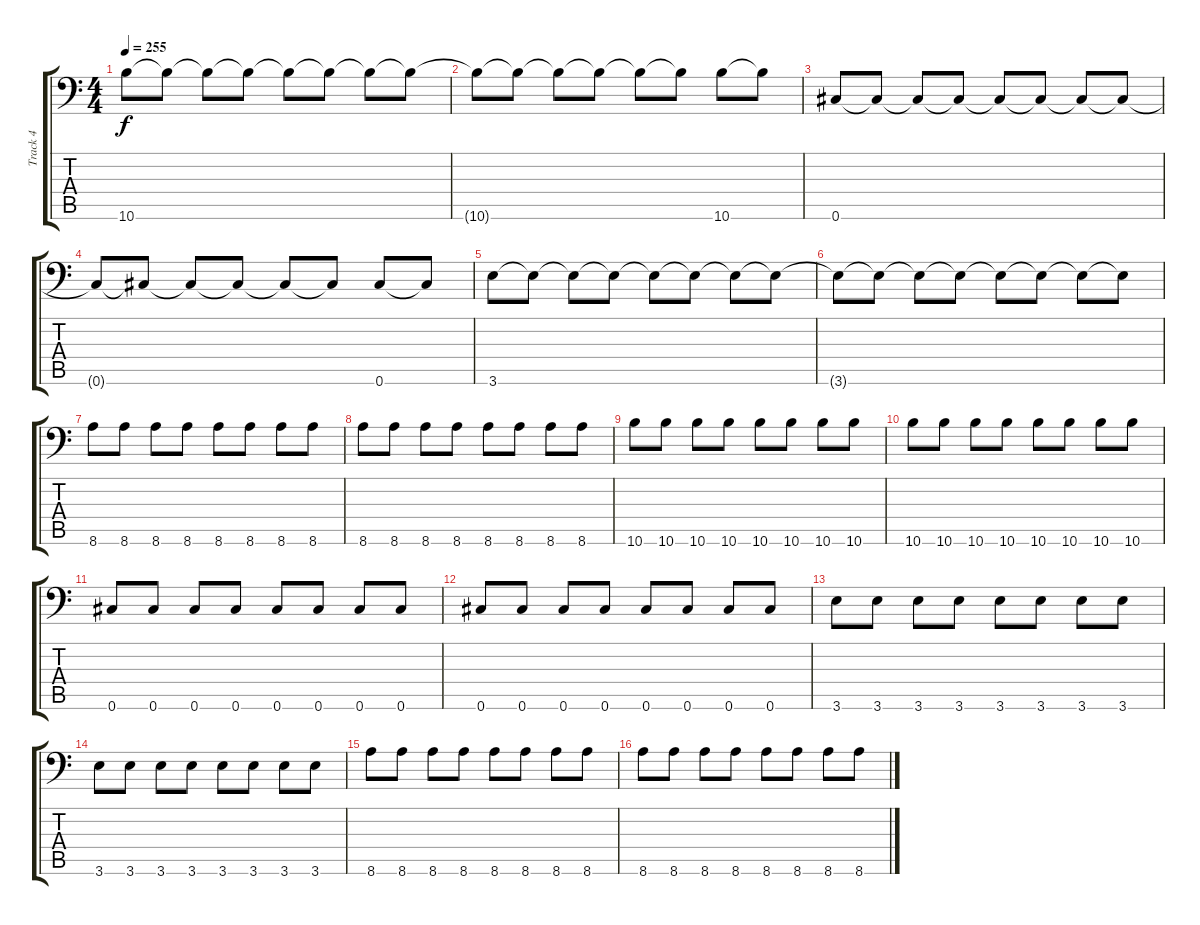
\track ("Track 4" "Track 4") {instrument electricbasspick}
\staff {score tabs}
\tuning (Eb4 Bb3 Gb3 Db3 Ab2 Db2) {hide}
\ts (4 4)
\tempo 255
\clef f4
\ks c
10.6.8{dy f} 10.6{t}.8 10.6{t}.8 10.6{t}.8 10.6{t}.8 10.6{t}.8 10.6{t}.8 10.6{t}.8 |
10.6{t}.8 10.6{t}.8 10.6{t}.8 10.6{t}.8 10.6{t}.8 10.6{t}.8 10.6.8 10.6{t}.8 |
0.6.8 0.6{t}.8 0.6{t}.8 0.6{t}.8 0.6{t}.8 0.6{t}.8 0.6{t}.8 0.6{t}.8 |
0.6{t}.8 0.6{t}.8 0.6{t}.8 0.6{t}.8 0.6{t}.8 0.6{t}.8 0.6.8 0.6{t}.8 |
3.6.8 3.6{t}.8 3.6{t}.8 3.6{t}.8 3.6{t}.8 3.6{t}.8 3.6{t}.8 3.6{t}.8 |
3.6{t}.8 3.6{t}.8 3.6{t}.8 3.6{t}.8 3.6{t}.8 3.6{t}.8 3.6{t}.8 3.6{t}.8 |
8.6.8 8.6.8 8.6.8 8.6.8 8.6.8 8.6.8 8.6.8 8.6.8 |
8.6.8 8.6.8 8.6.8 8.6.8 8.6.8 8.6.8 8.6.8 8.6.8 |
10.6.8 10.6.8 10.6.8 10.6.8 10.6.8 10.6.8 10.6.8 10.6.8 |
10.6.8 10.6.8 10.6.8 10.6.8 10.6.8 10.6.8 10.6.8 10.6.8 |
0.6.8 0.6.8 0.6.8 0.6.8 0.6.8 0.6.8 0.6.8 0.6.8 |
0.6.8 0.6.8 0.6.8 0.6.8 0.6.8 0.6.8 0.6.8 0.6.8 |
3.6.8 3.6.8 3.6.8 3.6.8 3.6.8 3.6.8 3.6.8 3.6.8 |
3.6.8 3.6.8 3.6.8 3.6.8 3.6.8 3.6.8 3.6.8 3.6.8 |
8.6.8 8.6.8 8.6.8 8.6.8 8.6.8 8.6.8 8.6.8 8.6.8 |
8.6.8 8.6.8 8.6.8 8.6.8 8.6.8 8.6.8 8.6.8 8.6.8
